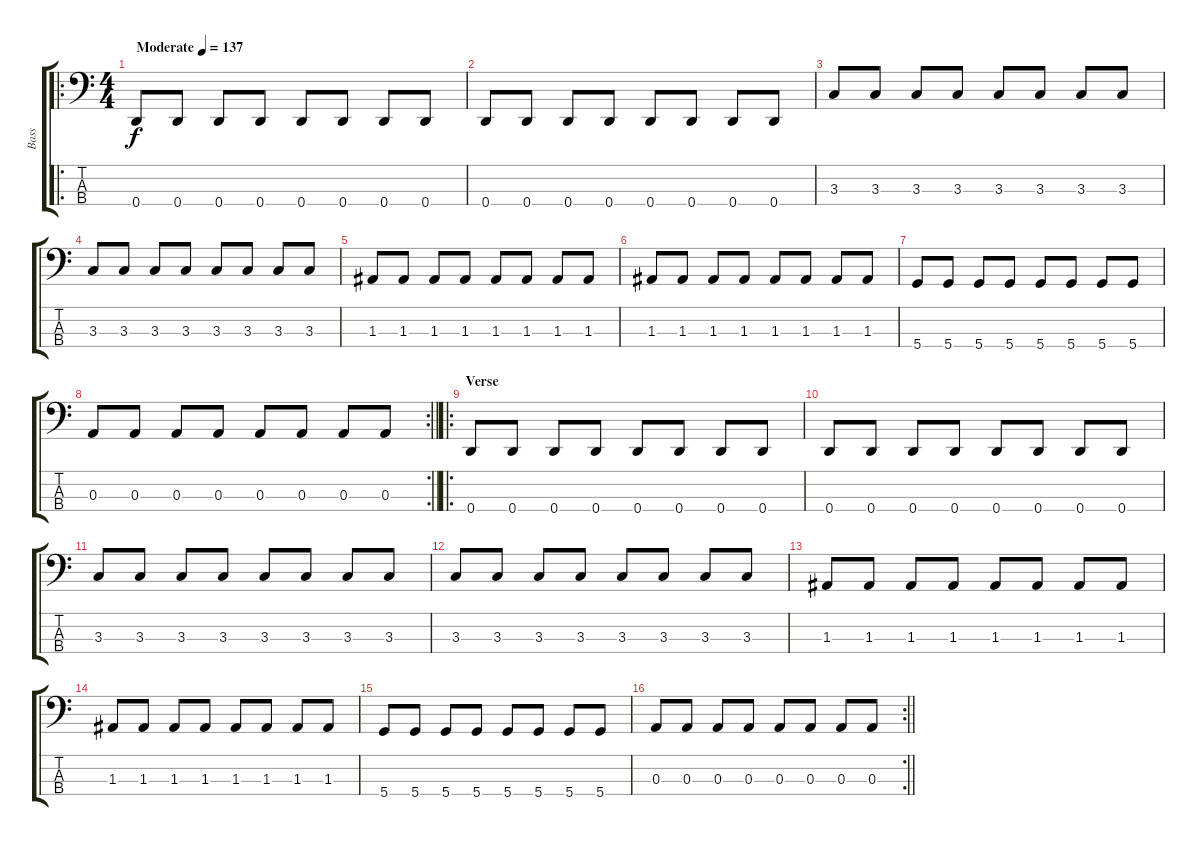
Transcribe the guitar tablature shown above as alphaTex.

\track ("Bass" "Bass") {instrument electricbassfinger}
\staff {score tabs}
\tuning (G2 D2 A1 D1) {hide}
\ro
\ts (4 4)
\section ("" "")
\tempo (137 "Moderate")
\clef f4
\ks c
0.4.8{dy f instrument electricbassfinger} 0.4.8 0.4.8 0.4.8 0.4.8 0.4.8 0.4.8 0.4.8 |
0.4.8 0.4.8 0.4.8 0.4.8 0.4.8 0.4.8 0.4.8 0.4.8 |
3.3.8 3.3.8 3.3.8 3.3.8 3.3.8 3.3.8 3.3.8 3.3.8 |
3.3.8 3.3.8 3.3.8 3.3.8 3.3.8 3.3.8 3.3.8 3.3.8 |
1.3.8 1.3.8 1.3.8 1.3.8 1.3.8 1.3.8 1.3.8 1.3.8 |
1.3.8 1.3.8 1.3.8 1.3.8 1.3.8 1.3.8 1.3.8 1.3.8 |
5.4.8 5.4.8 5.4.8 5.4.8 5.4.8 5.4.8 5.4.8 5.4.8 |
\rc 2
\barLineRight lightlight
0.3.8 0.3.8 0.3.8 0.3.8 0.3.8 0.3.8 0.3.8 0.3.8 |
\ro
\section ("" "Verse")
0.4.8 0.4.8 0.4.8 0.4.8 0.4.8 0.4.8 0.4.8 0.4.8 |
0.4.8 0.4.8 0.4.8 0.4.8 0.4.8 0.4.8 0.4.8 0.4.8 |
3.3.8 3.3.8 3.3.8 3.3.8 3.3.8 3.3.8 3.3.8 3.3.8 |
3.3.8 3.3.8 3.3.8 3.3.8 3.3.8 3.3.8 3.3.8 3.3.8 |
1.3.8 1.3.8 1.3.8 1.3.8 1.3.8 1.3.8 1.3.8 1.3.8 |
1.3.8 1.3.8 1.3.8 1.3.8 1.3.8 1.3.8 1.3.8 1.3.8 |
5.4.8 5.4.8 5.4.8 5.4.8 5.4.8 5.4.8 5.4.8 5.4.8 |
\rc 2
\barLineRight lightlight
0.3.8 0.3.8 0.3.8 0.3.8 0.3.8 0.3.8 0.3.8 0.3.8
